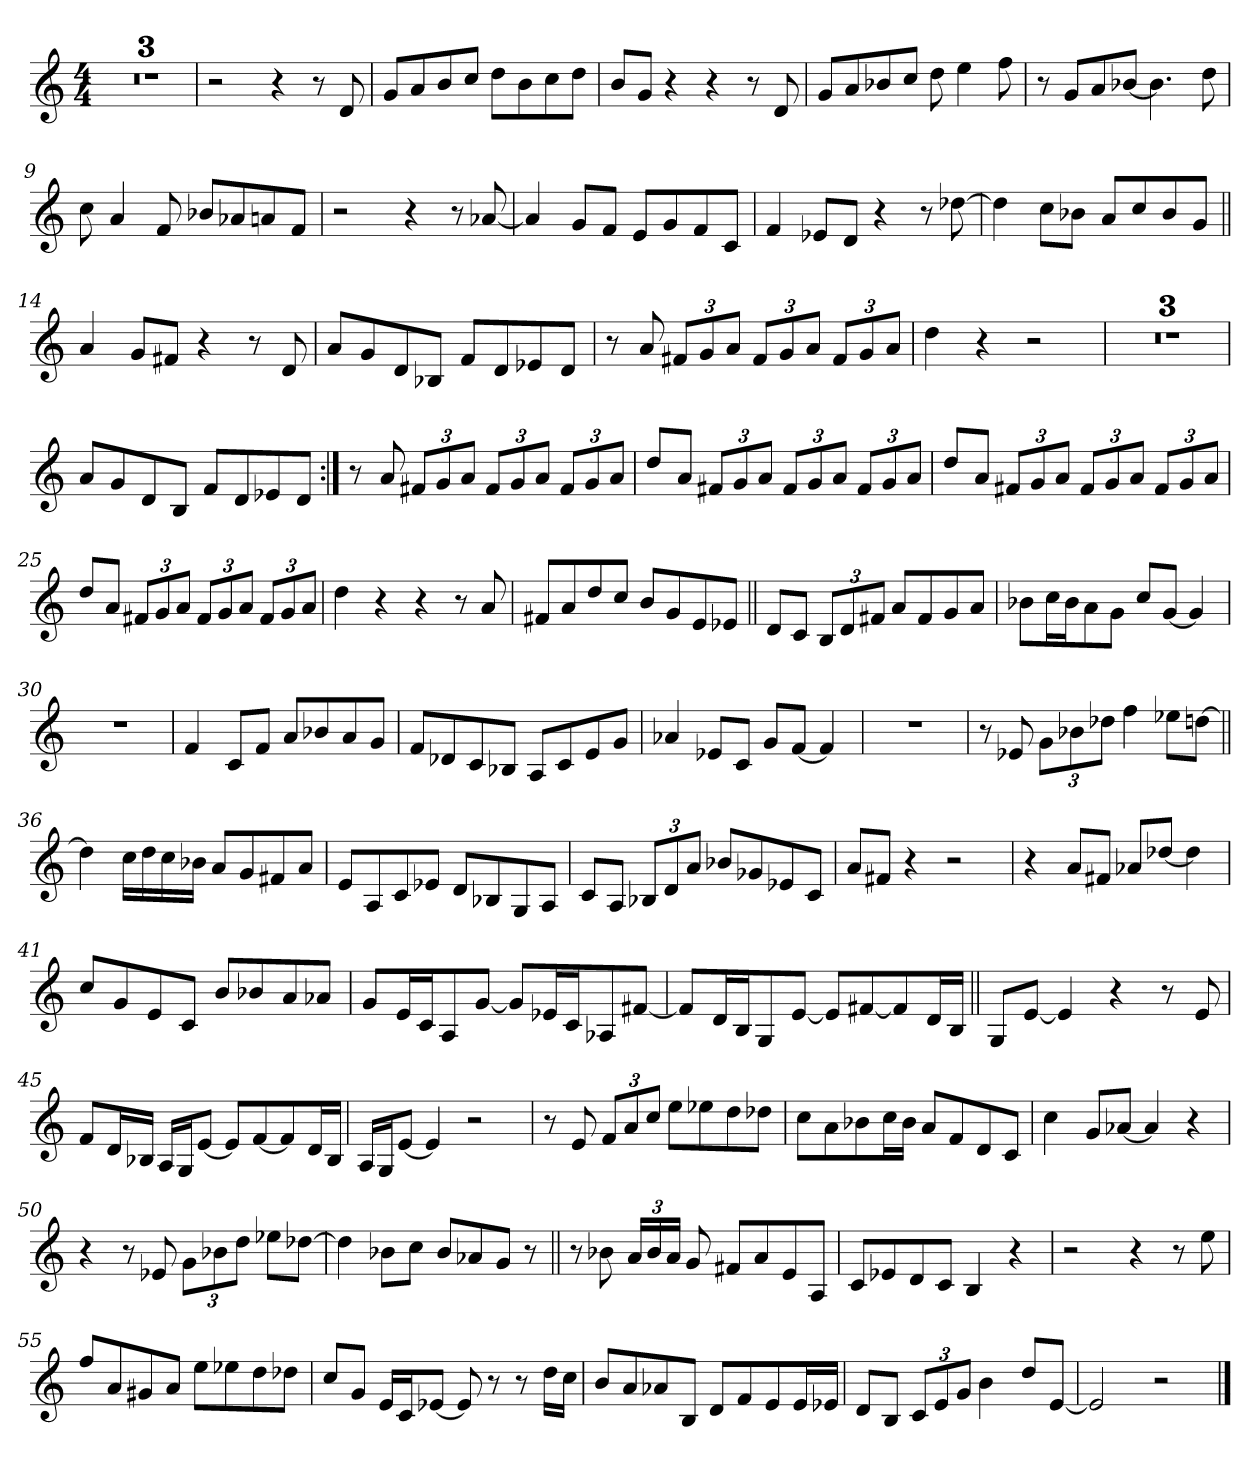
**kern
*part1
*staff1
*clefG2
*k[]
*M4/4
=1
1r
=2
1r
=3
1r
=4
2r
4r
8r
8d/
=5
8g/L
8a/
8b/
8cc/J
8dd\L
8b\
8cc\
8dd\J
=6
8b/L
8g/J
4r
4r
8r
8d/
=7
8g/L
8a/
8b-X/
8cc/J
8dd\
4ee\
8ff\
=8
8r
8g/L
8a/
[8b-X/J
4.b-\]
8dd\
=9
8cc\
4a/
8f/
8b-X/L
8a-X/
8an/
8f/J
=10
2r
4r
8r
[8a-X/
=11
4a-/]
8g/L
8f/J
8e/L
8g/
8f/
8c/J
=12
4f/
8e-X/L
8d/J
4r
8r
[8dd-X\
=13
4dd-\]
8cc\L
8b-X\J
8a/L
8cc/
8b-/
8g/J
=14||
4a/
8g/L
8f#X/J
4r
8r
8d/
=
8a/L
8g/
8d/
8B-X/J
8f/L
8d/
8e-X/
8d/J
=16
8r
8a/
12f#X/L
12g/
12a/J
12f#/L
12g/
12a/J
12f#/L
12g/
12a/J
=17
4dd\
4r
2r
=18
1r
=19
1r
=20
1r
=
8a/L
8g/
8d/
8B/J
8f/L
8d/
8e-X/
8d/J
=22:|!
8r
8a/
12f#X/L
12g/
12a/J
12f#/L
12g/
12a/J
12f#/L
12g/
12a/J
=23
8dd/L
8a/J
12f#X/L
12g/
12a/J
12f#/L
12g/
12a/J
12f#/L
12g/
12a/J
=24
8dd/L
8a/J
12f#X/L
12g/
12a/J
12f#/L
12g/
12a/J
12f#/L
12g/
12a/J
=25
8dd/L
8a/J
12f#X/L
12g/
12a/J
12f#/L
12g/
12a/J
12f#/L
12g/
12a/J
=26
4dd\
4r
4r
8r
8a/
=27
8f#X/L
8a/
8dd/
8cc/J
8b/L
8g/
8e/
8e-X/J
=28||
8d/L
8c/J
12B/L
12d/
12f#X/J
8a/L
8f#/
8g/
8a/J
=29
8b-X\L
16cc\L
16b-\J
8a\
8g\J
8cc/L
[8g/J
4g/]
=30
1r
=31
4f/
8c/L
8f/J
8a/L
8b-X/
8a/
8g/J
=32
8f/L
8d-X/
8c/
8B-X/J
8A/L
8c/
8e/
8g/J
=33
4a-X/
8e-X/L
8c/J
8g/L
[8f/J
4f/]
=34
1r
=35
8r
8e-X/
12g\L
12b-X\
12dd-X\J
4ff\
8ee-X\L
[8ddn\J
=36||
4dd\]
16cc\LL
16dd\
16cc\
16b-X\JJ
8a/L
8g/
8f#X/
8a/J
=37
8e/L
8A/
8c/
8e-X/J
8d/L
8B-X/
8G/
8A/J
=38
8c/L
8A/J
12B-X/L
12d/
12a/J
8b-X/L
8g-X/
8e-X/
8c/J
=39
8a/L
8f#X/J
4r
2r
=40
4r
8a/L
8f#X/J
8a-X/L
[8dd-X/J
4dd-\]
=41
8cc/L
8g/
8e/
8c/J
8b/L
8b-X/
8a/
8a-X/J
=42
8g/L
16e/L
16c/J
8A/
[8g/J
8g/L]
16e-X/L
16c/J
8A-X/
[8f#X/J
=43
8f#/L]
16d/L
16B/J
8G/
[8e/J
8e/L]
[8f#X/
8f#/]
16d/L
16B/JJ
=44||
8G/L
[8e/J
4e/]
4r
8r
8e/
=45
8f/L
16d/L
16B-X/JJ
16A/LL
16G/J
[8e/J
8e/L]
[8f/
8f/]
16d/L
16B-/JJ
=46
16A/LL
16G/J
[8e/J
4e/]
2r
=47
8r
8e/
12f/L
12a/
12cc/J
8ee\L
8ee-X\
8dd\
8dd-X\J
=48
8cc\L
8a\
8b-X\
16cc\L
16b-\JJ
8a/L
8f/
8d/
8c/J
=49
4cc\
8g/L
[8a-X/J
4a-/]
4r
=50
4r
8r
8e-X/
12g\L
12b-X\
12dd\J
8ee-X\L
[8dd-X\J
=51
4dd-\]
8b-X\L
8cc\J
8b-/L
8a-X/
8g/J
8r
=52||
8r
8b-X\
24a/LL
24b-/
24a/JJ
8g/
8f#X/L
8a/
8e/
8A/J
=53
8c/L
8e-X/
8d/
8c/J
4B/
4r
=54
2r
4r
8r
8ee\
=55
8ff/L
8a/
8g#X/
8a/J
8ee\L
8ee-X\
8dd\
8dd-X\J
=56
8cc/L
8g/J
16e/LL
16c/J
[8e-X/J
8e-/]
8r
8r
16dd\LL
16cc\JJ
=57
8b/L
8a/
8a-X/
8B/J
8d/L
8f/
8e/
16e/L
16e-X/JJ
=58
8d/L
8B/J
12c/L
12e/
12g/J
4b\
8dd/L
[8e/J
=59
2e/]
2r
==
*-
